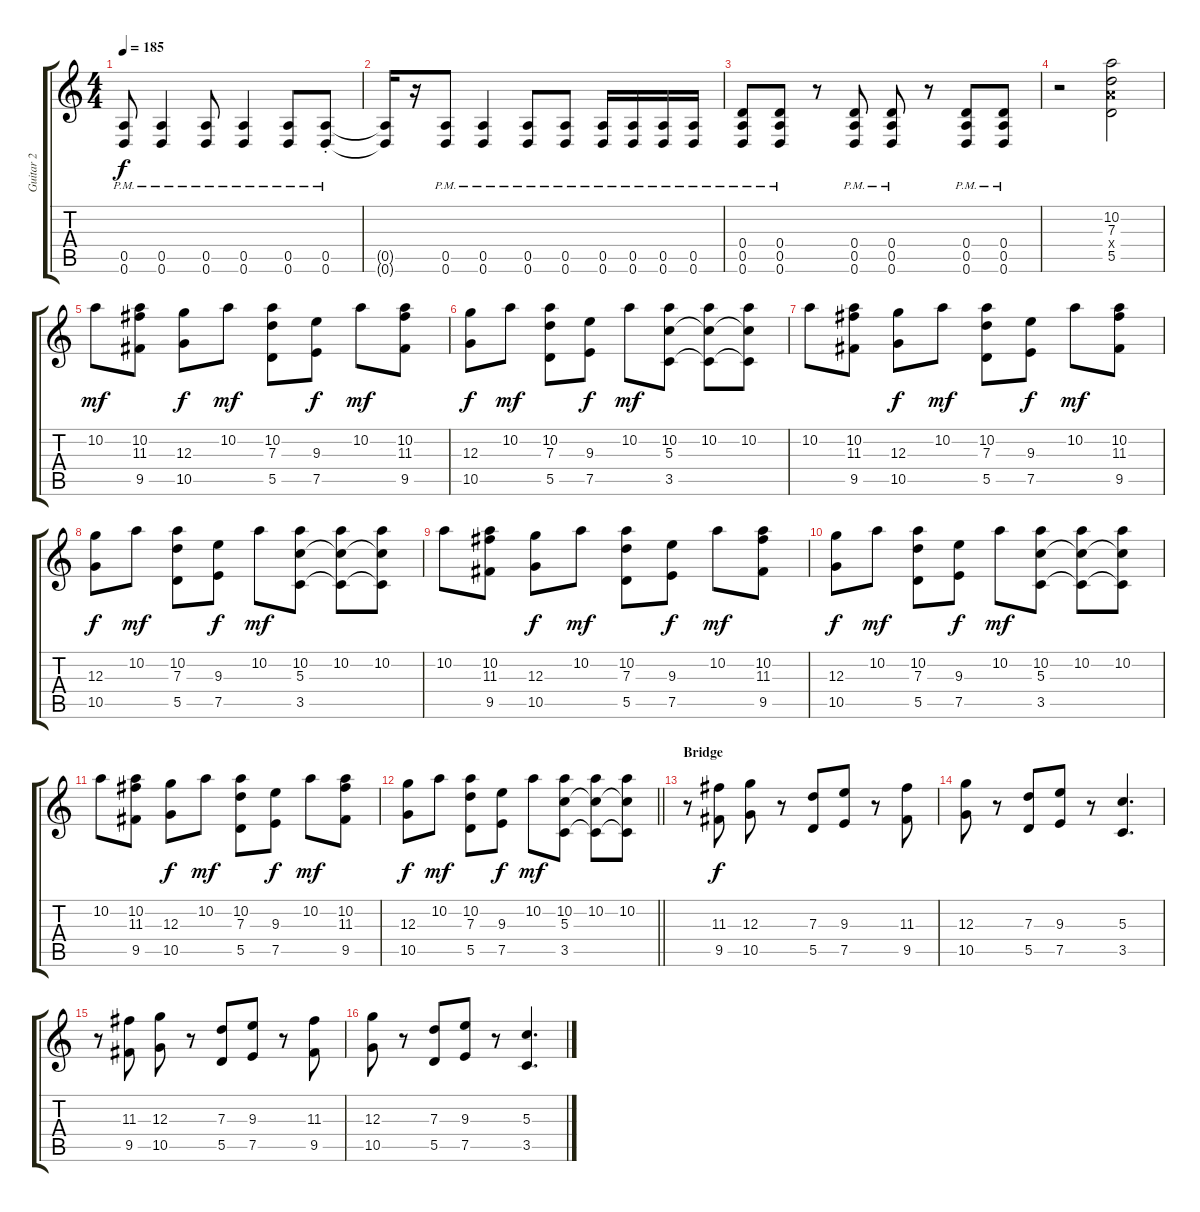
\track ("Guitar 2" "Guitar 2") {instrument overdrivenguitar}
\staff {score tabs}
\tuning (E4 B3 G3 D3 A2 D2) {hide}
\ts (4 4)
\tempo 185
\clef g2
\ks c
(0.5{pm} 0.6{pm}).8{dy f} (0.5{pm} 0.6{pm}).4 (0.5{pm} 0.6{pm}).8 (0.5{pm} 0.6{pm}).4 (0.5{pm} 0.6{pm}).8 (0.5{pm st} 0.6{pm st}).8 |
(0.5{t} 0.6{t}).16 r.16 (0.5{pm} 0.6{pm}).8 (0.5{pm} 0.6{pm}).4 (0.5{pm} 0.6{pm}).8 (0.5{pm} 0.6{pm}).8 (0.5{pm} 0.6{pm}).16 (0.5{pm} 0.6{pm}).16 (0.5{pm} 0.6{pm}).16 (0.5{pm} 0.6{pm}).16 |
(0.4{pm} 0.5{pm} 0.6{pm}).8 (0.4{pm} 0.5{pm} 0.6{pm}).8 r.8 (0.4{pm} 0.5{pm} 0.6{pm}).8 (0.4{pm} 0.5{pm} 0.6{pm}).8 r.8 (0.4{pm} 0.5{pm} 0.6{pm}).8 (0.4{pm} 0.5{pm} 0.6{pm}).8 |
r.2 (10.2 7.3 7.4{x} 5.5).2 |
10.2.8{dy mf} (10.2 11.3 9.5).8 (12.3 10.5).8{dy f} 10.2.8{dy mf} (10.2 7.3 5.5).8 (9.3 7.5).8{dy f} 10.2.8{dy mf} (10.2 11.3 9.5).8 |
(12.3 10.5).8{dy f} 10.2.8{dy mf} (10.2 7.3 5.5).8 (9.3 7.5).8{dy f} 10.2.8{dy mf} (10.2 5.3 3.5).8 (10.2 5.3{t} 3.5{t}).8 (10.2 5.3{t} 3.5{t}).8 |
10.2.8 (10.2 11.3 9.5).8 (12.3 10.5).8{dy f} 10.2.8{dy mf} (10.2 7.3 5.5).8 (9.3 7.5).8{dy f} 10.2.8{dy mf} (10.2 11.3 9.5).8 |
(12.3 10.5).8{dy f} 10.2.8{dy mf} (10.2 7.3 5.5).8 (9.3 7.5).8{dy f} 10.2.8{dy mf} (10.2 5.3 3.5).8 (10.2 5.3{t} 3.5{t}).8 (10.2 5.3{t} 3.5{t}).8 |
10.2.8 (10.2 11.3 9.5).8 (12.3 10.5).8{dy f} 10.2.8{dy mf} (10.2 7.3 5.5).8 (9.3 7.5).8{dy f} 10.2.8{dy mf} (10.2 11.3 9.5).8 |
(12.3 10.5).8{dy f} 10.2.8{dy mf} (10.2 7.3 5.5).8 (9.3 7.5).8{dy f} 10.2.8{dy mf} (10.2 5.3 3.5).8 (10.2 5.3{t} 3.5{t}).8 (10.2 5.3{t} 3.5{t}).8 |
10.2.8 (10.2 11.3 9.5).8 (12.3 10.5).8{dy f} 10.2.8{dy mf} (10.2 7.3 5.5).8 (9.3 7.5).8{dy f} 10.2.8{dy mf} (10.2 11.3 9.5).8 |
\barLineRight lightlight
(12.3 10.5).8{dy f} 10.2.8{dy mf} (10.2 7.3 5.5).8 (9.3 7.5).8{dy f} 10.2.8{dy mf} (10.2 5.3 3.5).8 (10.2 5.3{t} 3.5{t}).8 (10.2 5.3{t} 3.5{t}).8 |
\section ("" "Bridge")
r.8 (11.3 9.5).8{dy f} (12.3 10.5).8 r.8 (7.3 5.5).8 (9.3 7.5).8 r.8 (11.3 9.5).8 |
(12.3 10.5).8 r.8 (7.3 5.5).8 (9.3 7.5).8 r.8 (5.3 3.5).4{d} |
r.8 (11.3 9.5).8 (12.3 10.5).8 r.8 (7.3 5.5).8 (9.3 7.5).8 r.8 (11.3 9.5).8 |
(12.3 10.5).8 r.8 (7.3 5.5).8 (9.3 7.5).8 r.8 (5.3 3.5).4{d}
